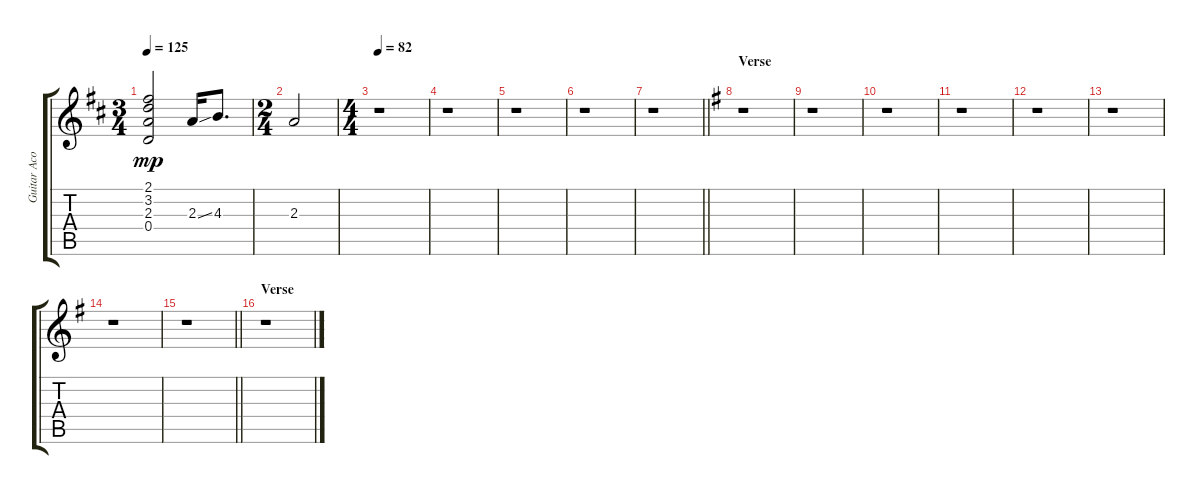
\track ("Guitar Acoustic 2" "Guitar Aco") {instrument acousticguitarsteel}
\staff {score tabs}
\tuning (E4 B3 G3 D3 A2 E2) {hide}
\ts (3 4)
\tempo 125
\clef g2
\ks d
(2.1 3.2 2.3 0.4).2{dy mp} 2.3{ss}.16 4.3.8{d} |
\ts (2 4)
2.3.2 |
\ts (4 4)
\tempo 82
r.1 |
r.1 |
r.1 |
r.1 |
\barLineRight lightlight
r.1 |
\section ("" "Verse")
\ks eminor
r.1 |
r.1 |
r.1 |
r.1 |
r.1 |
r.1 |
r.1 |
\barLineRight lightlight
r.1 |
\section ("" "Verse")
r.1
